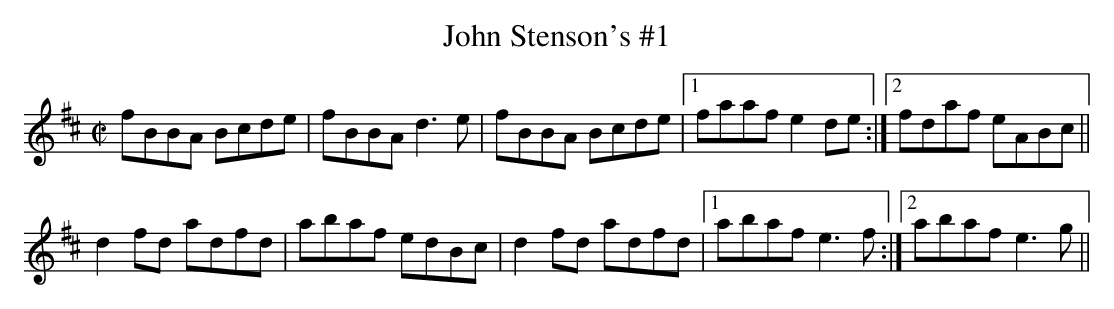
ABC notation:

X:1
T:John Stenson's #1
M:C|
K:Bm
fBBA Bcde|fBBA d3e|fBBA Bcde|1 faaf e2de:|2 fdaf eABc||
d2fd adfd|abaf edBc|d2fd adfd|1 abaf e3f:|2 abaf e3g||
